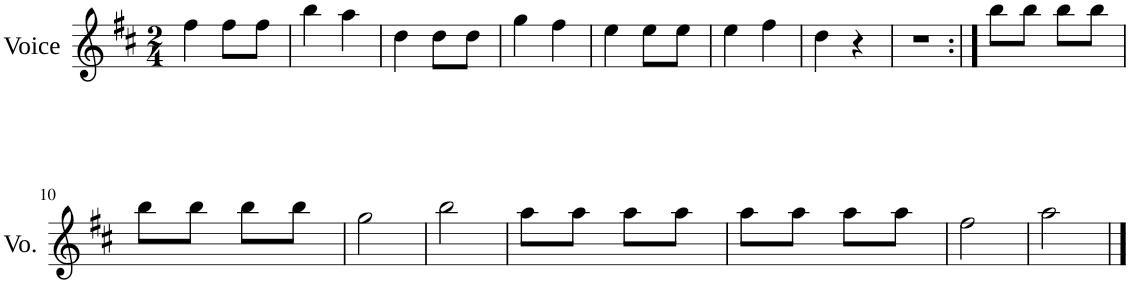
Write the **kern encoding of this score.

**kern
*part1
*staff1
*I"Voice
*I'Vo.
*clefG2
*k[f#c#]
*M2/4
=1
4ff#\
8ff#\L
8ff#\J
=2
4bb\
4aa\
=3
4dd\
8dd\L
8dd\J
=4
4gg\
4ff#\
=5
4ee\
8ee\L
8ee\J
=6
4ee\
4ff#\
=7
4dd\
4r
=8
2r
=9:|!
8bb\L
8bb\J
8bb\L
8bb\J
!!LO:LB:g=z
=10
8bb\L
8bb\J
8bb\L
8bb\J
=11
2gg\
=12
2bb\
=13
8aa\L
8aa\J
8aa\L
8aa\J
=14
8aa\L
8aa\J
8aa\L
8aa\J
=15
2ff#\
=16
2aa\
==
*-
